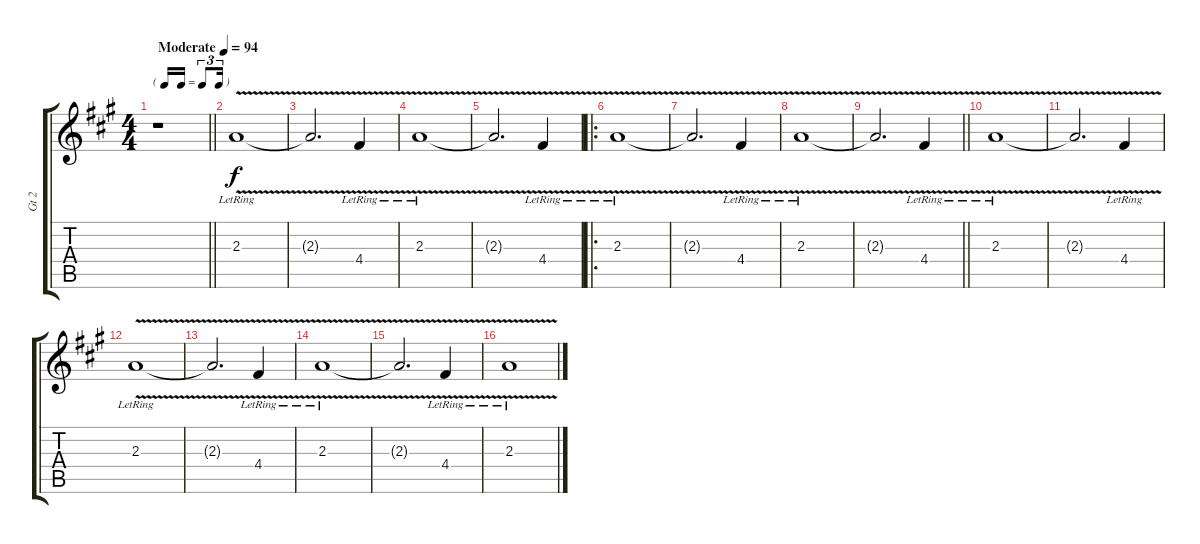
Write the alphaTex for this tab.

\track ("Gt 2" "Gt 2") {instrument electricguitarjazz}
\staff {score tabs}
\tuning (E4 B3 G3 D3 A2 E2) {hide}
\ts (4 4)
\tf triplet16th
\tempo (94 "Moderate")
\clef g2
\barLineRight lightlight
\ks a
r.1{dy f volume 10 instrument electricguitarjazz} |
2.3{v lr}.1 |
2.3{t}.2{d} 4.4{v lr}.4 |
2.3{v lr}.1 |
2.3{t}.2{d} 4.4{v lr}.4 |
\ro
2.3{v lr}.1 |
2.3{t}.2{d} 4.4{v lr}.4 |
2.3{v lr}.1 |
\barLineRight lightlight
2.3{t}.2{d} 4.4{v lr}.4 |
2.3{v lr}.1 |
2.3{t}.2{d} 4.4{v lr}.4 |
2.3{v lr}.1 |
2.3{t}.2{d} 4.4{v lr}.4 |
2.3{v lr}.1 |
2.3{t}.2{d} 4.4{v lr}.4 |
2.3{v lr}.1
